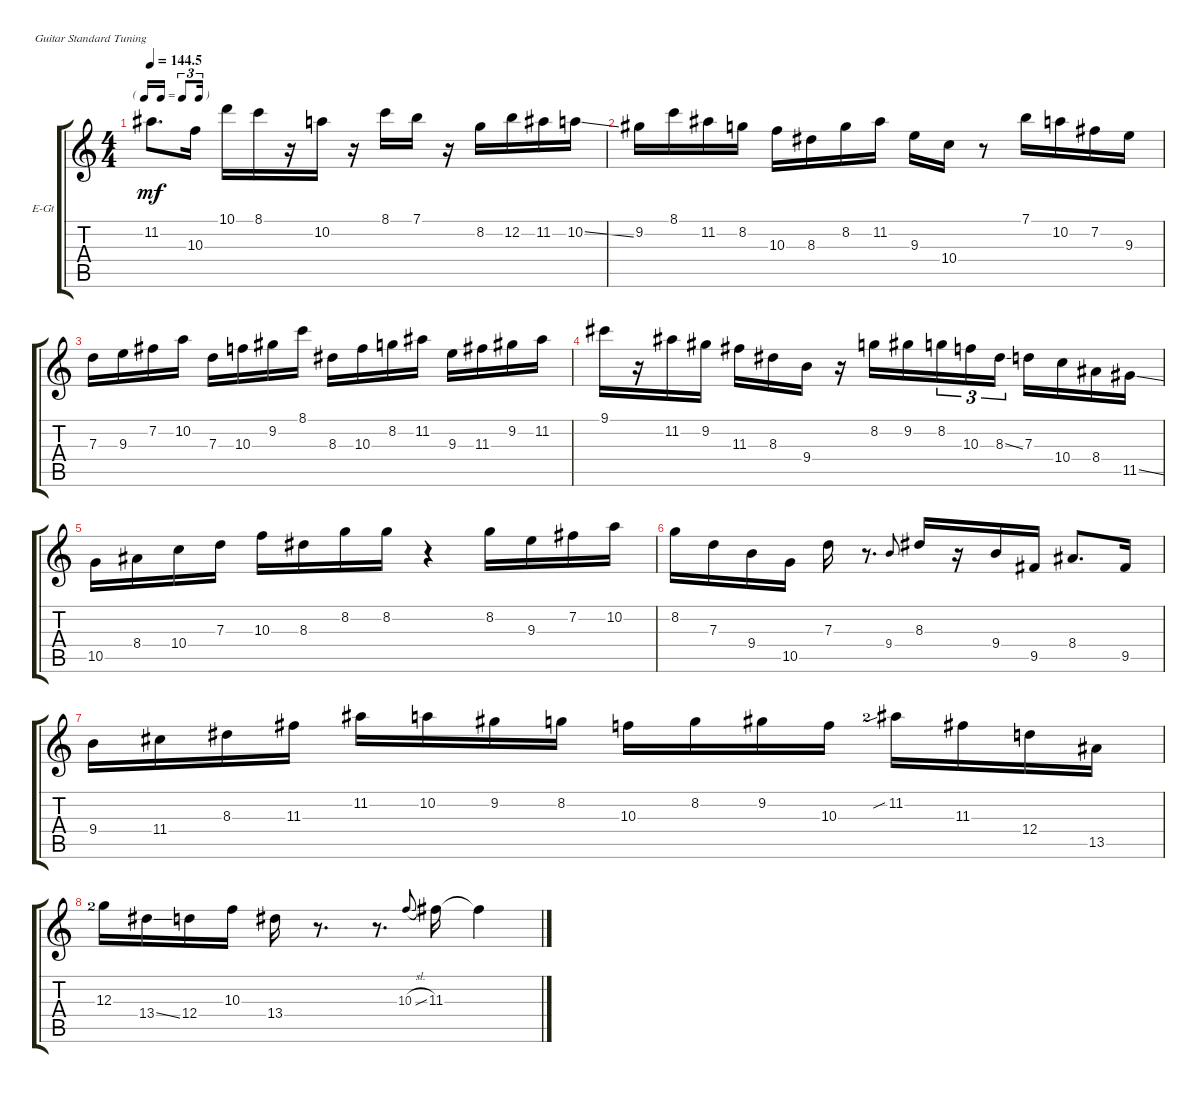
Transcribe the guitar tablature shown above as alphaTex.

\defaultSystemsLayout 4
\bracketExtendMode groupsimilarinstruments
\firstSystemTrackNameOrientation horizontal
\otherSystemsTrackNameOrientation horizontal
\track ("Electric Guitar" "E-Gt") {instrument electricguitarclean}
\staff {score tabs}
\tuning (E4 B3 G3 D3 A2 E2)
\ts (4 4)
\tf triplet16th
\tempo
144.5
\accidentals auto
\clef g2
\ottava regular
\simile none
\scale
1.03909
\ks c
11.2{t}.8{d dy mf} 10.3.16 10.1.16 8.1.16 r.16 10.2.16 r.16 8.1.16 7.1.16 r.16 8.2.16 12.2.16 11.2.16 10.2{ss}.16 |
\scale
0.960908 9.2.16 8.1.16 11.2.16 8.2.16 10.3.16 8.3.16 8.2.16 11.2.16 9.3.16 10.4.16 r.8 7.1.16 10.2.16 7.2.16 9.3.16 |
\scale
1.03909 7.3.16 9.3.16 7.2.16 10.2.16 7.3.16 10.3.16 9.2.16 8.1.16 8.3.16 10.3.16 8.2.16 11.2.16 9.3.16 11.3.16 9.2.16 11.2.16 |
\scale
0.960908 9.1.16 r.16 11.2.16 9.2.16 11.3.16 8.3.16 9.4.16 r.16 8.2.16{beam merge} 9.2.16{beam merge} 8.2.16{tu (3 2) beam merge} 10.3.16{tu (3 2) beam merge} 8.3{ss}.16{tu (3 2)} 7.3.16 10.4.16 8.4.16 11.5{ss}.16 |
\scale
1.03909 10.5.16 8.4.16 10.4.16 7.3.16 10.3.16 8.3.16 8.2.16 8.2.16 r.4 8.2.16 9.3.16 7.2.16 10.2.16 |
\scale
0.960908 8.2.16 7.3.16 9.4.16 10.5.16 7.3.16 r.8{d} 9.4.8{gr onbeat} 8.3.16 r.16 9.4.16 9.5.16 8.4.8{d} 9.5.16 |
\scale
1.03909 9.4.16 11.4.16 8.3.16 11.3.16 11.2.16 10.2.16 9.2.16 8.2.16 10.3.16 8.2.16 9.2.16 10.3.16 11.2{sib lf 3}.16 11.3.16 12.4.16 13.5.16 |
\scale
0.960908 12.3{lf 3}.16 13.4{ss}.16 12.4.16 10.3.16 13.4.16 r.8{d} r.8{d} 10.3{sl}.8{gr onbeat} 11.3.16 11.3{t}.4
